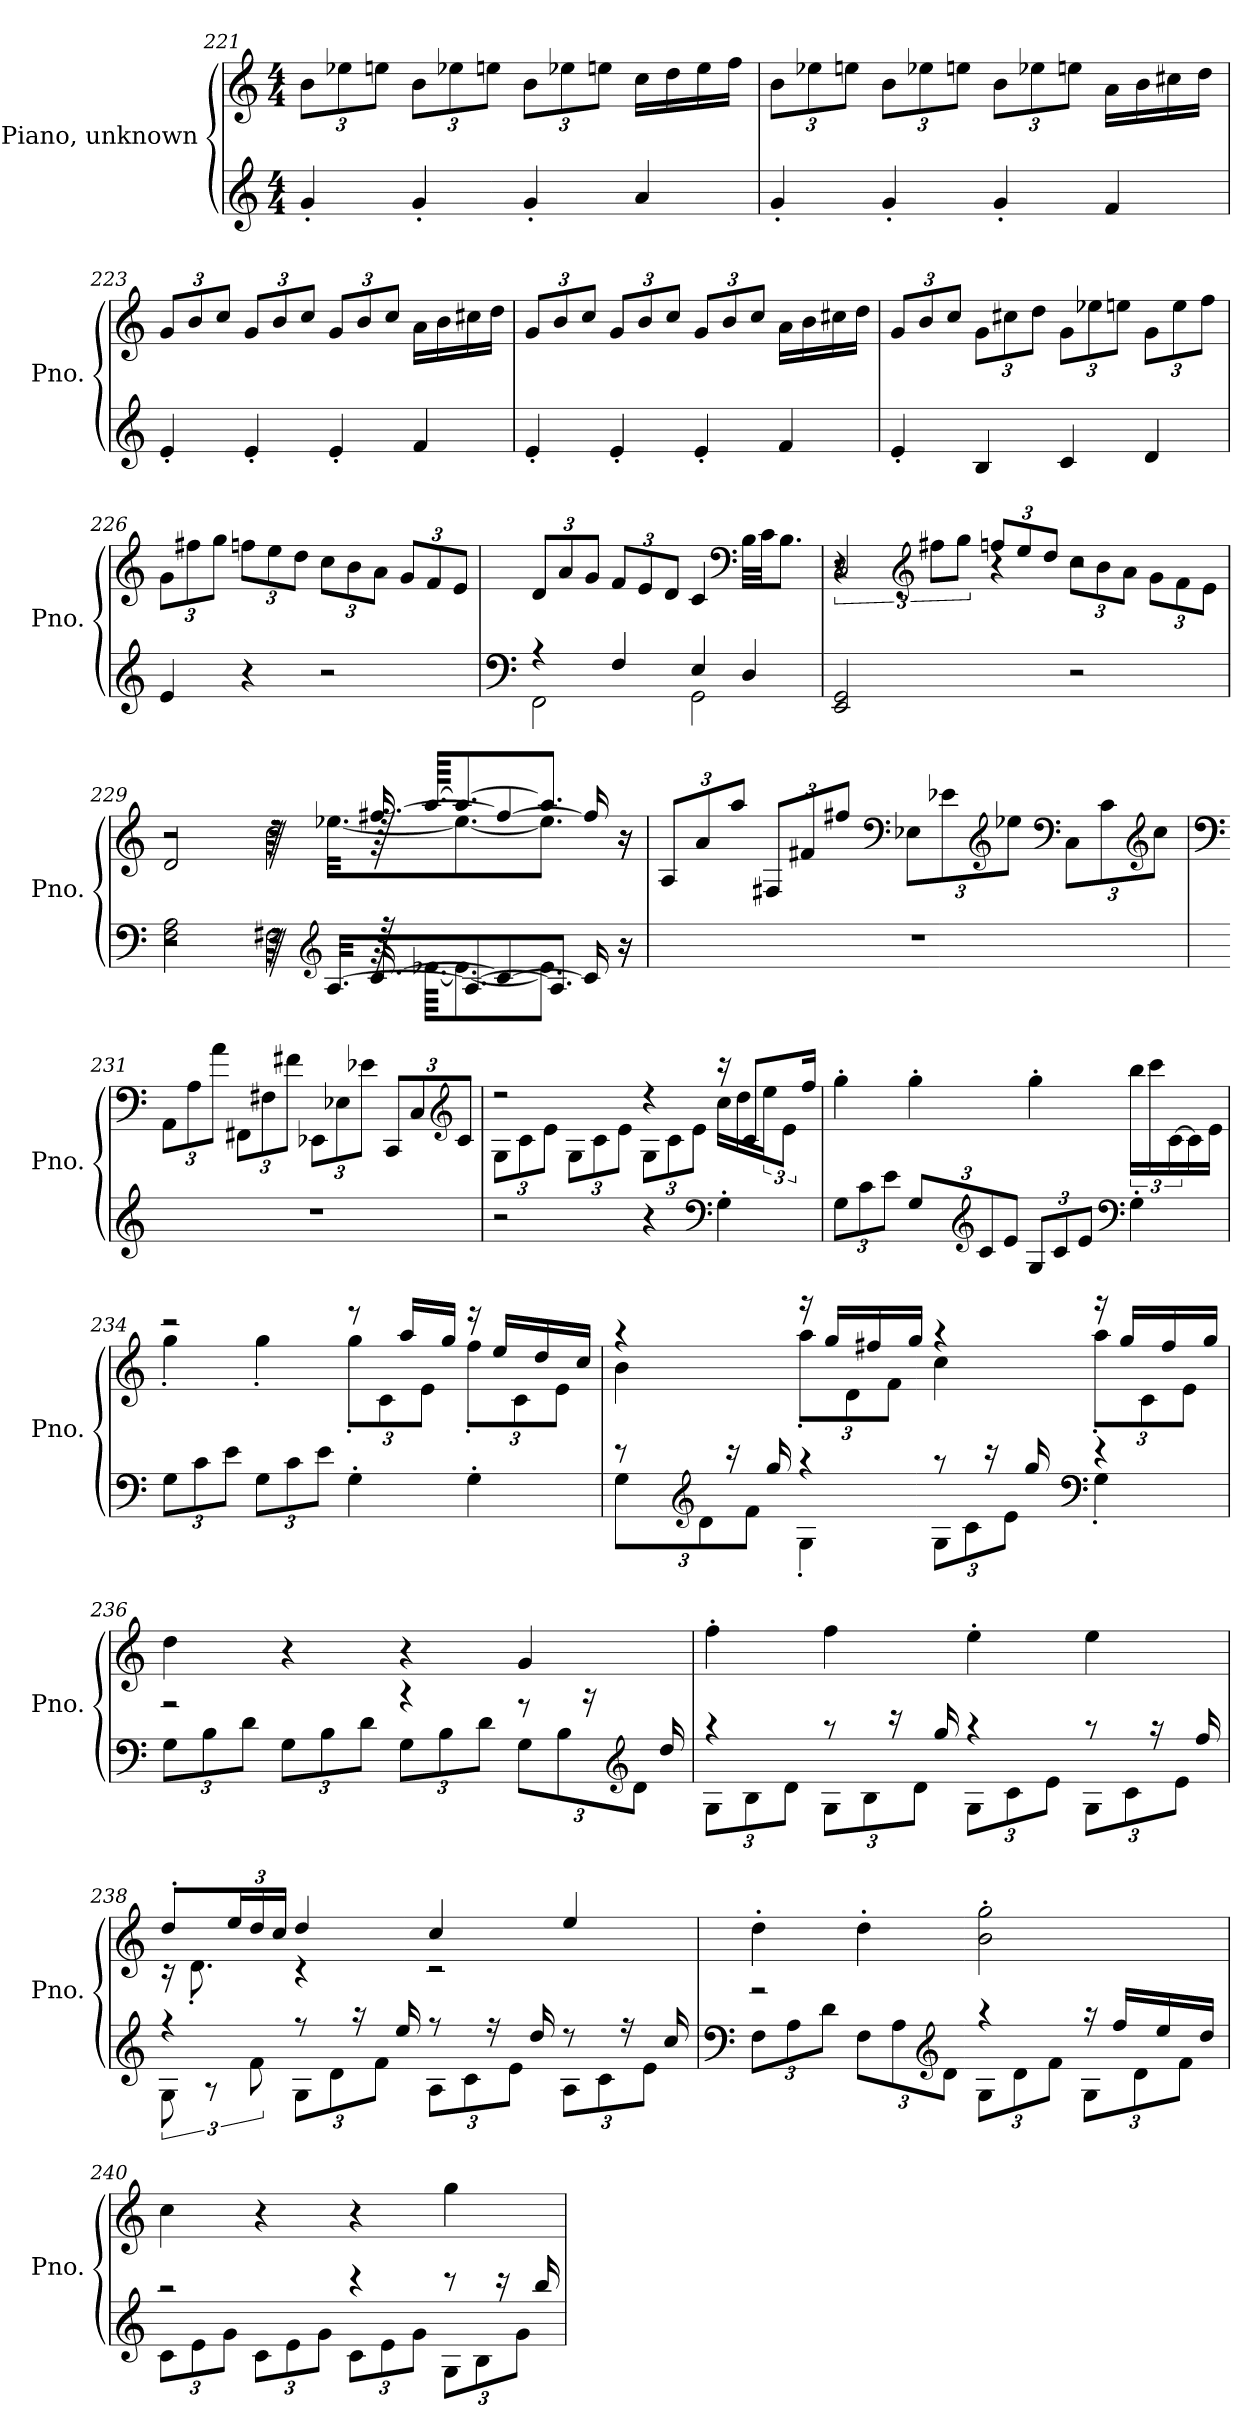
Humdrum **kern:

**kern	**kern
*part1	*part1
*staff2	*staff1
*I"Piano, unknown	*
*I'Pno.	*
!!LO:LB:g=z
*clefG2	*clefG2
*k[]	*k[]
*M4/4	*M4/4
*	*Xbrackettup
=221	=221
4g'/	12b\L
.	12ee-X\
.	12een\J
4g'/	12b\L
.	12ee-X\
.	12een\J
4g'/	12b\L
.	12ee-X\
.	12een\J
4a/	16cc\LL
.	16dd\
.	16ee\
.	16ff\JJ
=222	=222
4g'/	12b\L
.	12ee-X\
.	12een\J
4g'/	12b\L
.	12ee-X\
.	12een\J
4g'/	12b\L
.	12ee-X\
.	12een\J
4f/	16a\LL
.	16b\
.	16cc#X\
.	16dd\JJ
!!LO:LB:g=z
=223	=223
4e'/	12g/L
.	12b/
.	12cc/J
4e'/	12g/L
.	12b/
.	12cc/J
4e'/	12g/L
.	12b/
.	12cc/J
4f/	16a\LL
.	16b\
.	16cc#X\
.	16dd\JJ
=224	=224
4e'/	12g/L
.	12b/
.	12cc/J
4e'/	12g/L
.	12b/
.	12cc/J
4e'/	12g/L
.	12b/
.	12cc/J
4f/	16a\LL
.	16b\
.	16cc#X\
.	16dd\JJ
=225	=225
4e'/	12g/L
.	12b/
.	12cc/J
4B/	12g\L
.	12cc#X\
.	12dd\J
4c/	12g\L
.	12ee-X\
.	12een\J
4d/	12g\L
.	12ee\
.	12ff\J
!!LO:LB:g=z
=226	=226
4e/	12g\L
.	12ff#X\
.	12gg\J
4r	12ffn\L
.	12ee\
.	12dd\J
2r	12cc\L
.	12b\
.	12a\J
.	12g/L
.	12f/
.	12e/J
=227	=227
*clefF4	*
*^	*
4r	2FF\	12d/L
.	.	12a/
.	.	12g/J
4F/	.	12f/L
.	.	12e/
.	.	12d/J
4E/	2GG\	4c/
*	*	*clefF4
4D/	.	32B\LLL
.	.	32c\JJ
.	.	8.B\J
*v	*v	*
=228	=228
*	*^
*	*	*brackettup
*	*	*^
2EE/ 2GG/	4r	12r	2C/
*	*clefG2	*	*
.	.	12ff#X\L	.
.	.	12gg\J	.
*	*Xbrackettup	*	*
.	12ffn/L	4r	.
.	12ee/	.	.
.	12dd/J	.	.
2r	2r	12cc\L	2r
.	.	12b\	.
.	.	12a\J	.
.	.	12g\L	.
.	.	12f\	.
.	.	12e\J	.
!!LO:LB:g=z
=229	=229	=229	=229
*^	*	*	*^
*	*^	*	*	*	*
*	*	*^	*	*	*	*
2r	2F\ 2A\	2r	2r	2r	2r	2d/	2r
32r	32r	64r	2F#X\	32r	64r	32r	2cc\
*clefG2	*	*	*	*	*	*	*
.	.	[32.A/KKL	.	.	[32.ee-X\KKL	.	.
[16.c/	128r	.	.	[16.ff#X/	.	128r	.
.	[64.e-X\KKKL	.	.	.	.	[64.aa/KKKL	.
.	8.e-\_	8.A/_	.	.	8.ee-\_	8.aa/_	.
4c/_	.	.	.	4ff#/_	.	.	.
.	8.e-\J]	8.A/J]	.	.	8.ee-\J]	8.aa/J]	.
16c/]	.	.	.	16ff#/]	.	.	.
16r	16r	16r	.	16r	16r	16r	.
*v	*v	*v	*v	*	*	*	*
*	*v	*v	*v	*v
=230	=230
1r	12A/L
.	12a/
.	12aa/J
.	12F#X/L
.	12f#X/
.	12ff#X/J
*	*clefF4
.	12E-X\L
.	12e-X\
*	*clefG2
.	12ee-X\J
*	*clefF4
.	12C\L
.	12c\
*	*clefG2
.	12cc\J
!!LO:LB:g=z
=231	=231
*	*clefF4
1r	12AA\L
.	12A\
.	12a\J
.	12FF#X\L
.	12F#X\
.	12f#X\J
.	12EE-X\L
.	12E-X\
.	12e-X\J
.	12CC/L
.	12C/
*	*clefG2
.	12c/J
=232	=232
*	*^
2r	2r	12G\L
.	.	12c\
.	.	12e\J
.	.	12G\L
.	.	12c\
.	.	12e\J
4r	4r	12G\L
.	.	12c\
.	.	12e\J
*clefF4	*	*
4G'\	16r	16cc\LL
.	8c/L	16dd\
.	.	24ee\J
.	.	12e\J
.	16ff/Jk	.
*	*v	*v
!!LO:PB:g=z
=233	=233
*Xbrackettup	*
12G\L	4gg'\
12c\	.
12e\J	.
12G/L	4gg'\
*clefG2	*
12c/	.
12e/J	.
12G/L	4gg'\
12c/	.
12e/J	.
*clefF4	*
4G'\	24bb\LL
.	24ccc\
.	[24c\
.	16c\]
.	16e\JJ
=234	=234
*	*^
12G\L	2r	4gg'\
12c\	.	.
12e\J	.	.
12G\L	.	4gg'\
12c\	.	.
12e\J	.	.
4G'\	8r	12gg'\L
.	.	12c\
.	16aa/LL	.
.	.	12e\J
.	16gg/JJ	.
4G'\	16r	12ff'\L
.	16ee/LL	.
.	.	12c\
.	16dd/	.
.	.	12e\J
.	16cc/JJ	.
!!LO:LB:g=z	!!
=235	=235	=235
*^	*	*
8r	12G\L	4r	4b\
*clefG2	*	*	*
.	12d\	.	.
16r	.	.	.
.	12f\J	.	.
16gg/	.	.	.
4r	4G'\	16r	12aa'\L
.	.	16gg/LL	.
.	.	.	12d\
.	.	16ff#X/	.
.	.	.	12f\J
.	.	16gg/JJ	.
8r	12G\L	4r	4cc\
.	12c\	.	.
16r	.	.	.
.	12e\J	.	.
16gg/	.	.	.
*clefF4	*	*	*
4r	4G'\	16r	12aa'\L
.	.	16gg/LL	.
.	.	.	12c\
.	.	16ff#/	.
.	.	.	12e\J
.	.	16gg/JJ	.
*	*	*v	*v
=236	=236	=236
2r	12G\L	4dd\
.	12B\	.
.	12d\J	.
.	12G\L	4r
.	12B\	.
.	12d\J	.
4r	12G\L	4r
.	12B\	.
.	12d\J	.
8r	12G\L	4g/
.	12B\	.
16r	.	.
*clefG2	*	*
.	12d\J	.
16dd/	.	.
!!LO:LB:g=z
=237	=237	=237
4r	12G\L	4ff'\
.	12B\	.
.	12d\J	.
8r	12G\L	4ff\
.	12B\	.
16r	.	.
.	12d\J	.
16gg/	.	.
4r	12G\L	4ee'\
.	12c\	.
.	12e\J	.
8r	12G\L	4ee\
.	12c\	.
16r	.	.
.	12e\J	.
16ff/	.	.
=238	=238	=238
*	*brackettup	*
*	*	*^
4r	12G\	8dd'/L	16r
.	.	.	8.d'\
.	12r	.	.
.	.	24ee/L	.
.	12f\	24dd/	.
.	.	24cc/JJ	.
*	*Xbrackettup	*	*
8r	12G\L	4dd/	4r
.	12d\	.	.
16r	.	.	.
.	12f\J	.	.
16ee/	.	.	.
8r	12A\L	4cc/	2r
.	12c\	.	.
16r	.	.	.
.	12e\J	.	.
16dd/	.	.	.
8r	12A\L	4ee/	.
.	12c\	.	.
16r	.	.	.
.	12e\J	.	.
16cc/	.	.	.
*	*	*v	*v
!!LO:LB:g=z
=239	=239	=239
*clefF4	*	*
2r	12F\L	4dd'\
.	12A\	.
.	12d\J	.
.	12F\L	4dd'\
.	12A\	.
*clefG2	*	*
.	12d\J	.
4r	12G\L	2b\' 2gg\'
.	12d\	.
.	12f\J	.
16r	12G\L	.
16ff/LL	.	.
.	12d\	.
16ee/	.	.
.	12f\J	.
16dd/JJ	.	.
=240	=240	=240
2r	12c\L	4cc\
.	12e\	.
.	12g\J	.
.	12c\L	4r
.	12e\	.
.	12g\J	.
4r	12c\L	4r
.	12e\	.
.	12g\J	.
8r	12G\L	4gg\
.	12B\	.
16r	.	.
.	12g\J	.
16bb/	.	.
*v	*v	*
=	=
*-	*-
